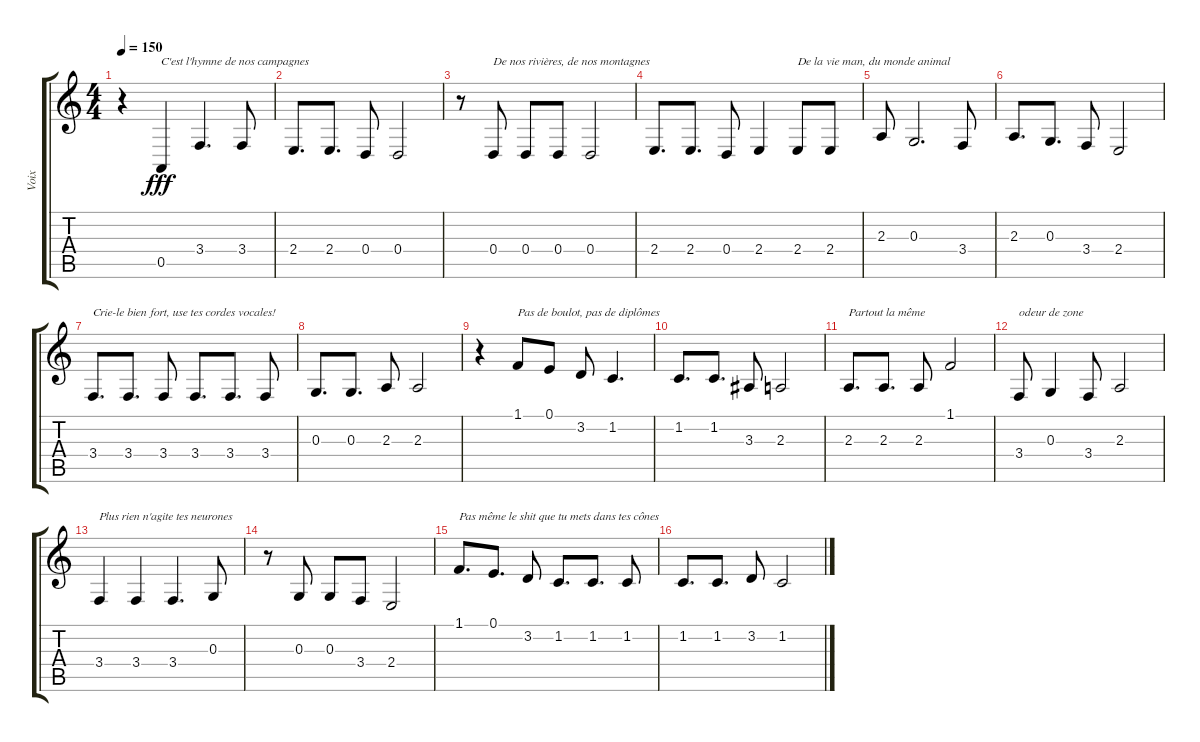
\track ("Voix" "Voix") {instrument accordion}
\staff {score tabs}
\tuning (E4 B3 G3 D3 A2 E2) {hide}
\ts (4 4)
\tempo 150
\clef g2
\ks c
r.4{dy fff} 0.5.4{txt "C'est l'hymne de nos campagnes"} 3.4.4{d} 3.4.8 |
2.4.8{d} 2.4.8{d} 0.4.8 0.4.2 |
r.8 0.4.8{txt "De nos rivières, de nos montagnes"} 0.4.8 0.4.8 0.4.2 |
2.4.8{d} 2.4.8{d} 0.4.8 2.4.4 2.4.8{txt "De la vie man, du monde animal"} 2.4.8 |
2.3.8 0.3.2{d} 3.4.8 |
2.3.8{d} 0.3.8{d} 3.4.8 2.4.2 |
3.4.8{d txt "Crie-le bien fort, use tes cordes vocales!"} 3.4.8{d} 3.4.8 3.4.8{d} 3.4.8{d} 3.4.8 |
0.3.8{d} 0.3.8{d} 2.3.8 2.3.2 |
r.4 1.1.8{txt "Pas de boulot, pas de diplômes"} 0.1.8 3.2.8 1.2.4{d} |
1.2.8{d} 1.2.8{d} 3.3.8 2.3.2 |
2.3.8{d txt "Partout la même "} 2.3.8{d} 2.3.8 1.1.2 |
3.4.8{txt "odeur de zone"} 0.3.4 3.4.8 2.3.2 |
3.4.4{txt "Plus rien n'agite tes neurones"} 3.4.4 3.4.4{d} 0.3.8 |
r.8 0.3.8 0.3.8 3.4.8 2.4.2 |
1.1.8{d txt "Pas même le shit que tu mets dans tes cônes"} 0.1.8{d} 3.2.8 1.2.8{d} 1.2.8{d} 1.2.8 |
1.2.8{d} 1.2.8{d} 3.2.8 1.2.2
